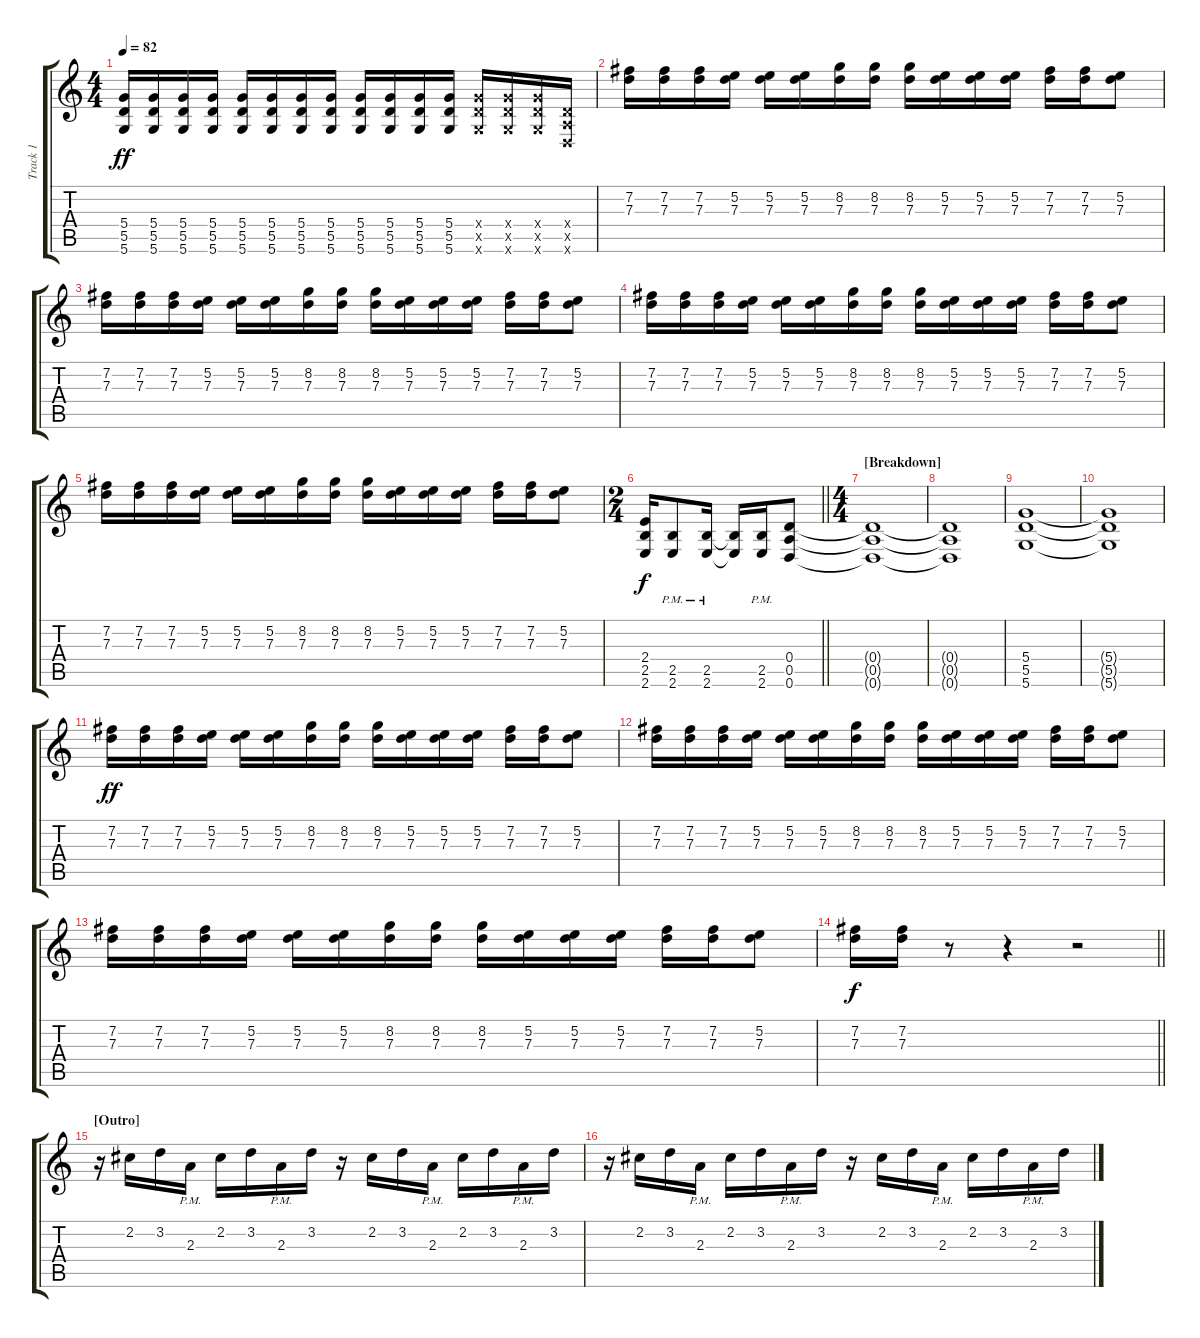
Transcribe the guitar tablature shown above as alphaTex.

\track ("Track 1" "Track 1") {instrument distortionguitar}
\staff {score tabs}
\tuning (E4 B3 G3 D3 A2 D2) {hide}
\ts (4 4)
\tempo 82
\clef g2
\ks c
(5.4 5.5 5.6).16{dy ff} (5.4 5.5 5.6).16 (5.4 5.5 5.6).16 (5.4 5.5 5.6).16 (5.4 5.5 5.6).16 (5.4 5.5 5.6).16 (5.4 5.5 5.6).16 (5.4 5.5 5.6).16 (5.4 5.5 5.6).16 (5.4 5.5 5.6).16 (5.4 5.5 5.6).16 (5.4 5.5 5.6).16 (5.4{x} 5.5{x} 5.6{x}).16 (5.4{x} 5.5{x} 5.6{x}).16 (5.4{x} 5.5{x} 5.6{x}).16 (0.4{x} 0.5{x} 0.6{x}).16 |
(7.2 7.3).16 (7.2 7.3).16 (7.2 7.3).16 (5.2 7.3).16 (5.2 7.3).16 (5.2 7.3).16 (8.2 7.3).16 (8.2 7.3).16 (8.2 7.3).16 (5.2 7.3).16 (5.2 7.3).16 (5.2 7.3).16 (7.2 7.3).16 (7.2 7.3).16 (5.2 7.3).8 |
(7.2 7.3).16 (7.2 7.3).16 (7.2 7.3).16 (5.2 7.3).16 (5.2 7.3).16 (5.2 7.3).16 (8.2 7.3).16 (8.2 7.3).16 (8.2 7.3).16 (5.2 7.3).16 (5.2 7.3).16 (5.2 7.3).16 (7.2 7.3).16 (7.2 7.3).16 (5.2 7.3).8 |
(7.2 7.3).16 (7.2 7.3).16 (7.2 7.3).16 (5.2 7.3).16 (5.2 7.3).16 (5.2 7.3).16 (8.2 7.3).16 (8.2 7.3).16 (8.2 7.3).16 (5.2 7.3).16 (5.2 7.3).16 (5.2 7.3).16 (7.2 7.3).16 (7.2 7.3).16 (5.2 7.3).8 |
(7.2 7.3).16 (7.2 7.3).16 (7.2 7.3).16 (5.2 7.3).16 (5.2 7.3).16 (5.2 7.3).16 (8.2 7.3).16 (8.2 7.3).16 (8.2 7.3).16 (5.2 7.3).16 (5.2 7.3).16 (5.2 7.3).16 (7.2 7.3).16 (7.2 7.3).16 (5.2 7.3).8 |
\ts (2 4)
\barLineRight lightlight
(2.4 2.5 2.6).16{dy f} (2.5{pm} 2.6{pm}).8 (2.5{pm} 2.6{pm}).16 (2.5{t} 2.6{t}).16 (2.5{pm} 2.6{pm}).16 (0.4 0.5 0.6).8 |
\ts (4 4)
\section ("" "[Breakdown]")
(0.4{t} 0.5{t} 0.6{t}).1 |
(0.4{t} 0.5{t} 0.6{t}).1 |
(5.4 5.5 5.6).1 |
(5.4{t} 5.5{t} 5.6{t}).1 |
(7.2 7.3).16{dy ff} (7.2 7.3).16 (7.2 7.3).16 (5.2 7.3).16 (5.2 7.3).16 (5.2 7.3).16 (8.2 7.3).16 (8.2 7.3).16 (8.2 7.3).16 (5.2 7.3).16 (5.2 7.3).16 (5.2 7.3).16 (7.2 7.3).16 (7.2 7.3).16 (5.2 7.3).8 |
(7.2 7.3).16 (7.2 7.3).16 (7.2 7.3).16 (5.2 7.3).16 (5.2 7.3).16 (5.2 7.3).16 (8.2 7.3).16 (8.2 7.3).16 (8.2 7.3).16 (5.2 7.3).16 (5.2 7.3).16 (5.2 7.3).16 (7.2 7.3).16 (7.2 7.3).16 (5.2 7.3).8 |
(7.2 7.3).16 (7.2 7.3).16 (7.2 7.3).16 (5.2 7.3).16 (5.2 7.3).16 (5.2 7.3).16 (8.2 7.3).16 (8.2 7.3).16 (8.2 7.3).16 (5.2 7.3).16 (5.2 7.3).16 (5.2 7.3).16 (7.2 7.3).16 (7.2 7.3).16 (5.2 7.3).8 |
\barLineRight lightlight
(7.2 7.3).16{dy f} (7.2 7.3).16 r.8 r.4 r.2 |
\section ("" "[Outro]")
r.16 2.2.16 3.2.16 2.3{pm}.16 2.2.16 3.2.16 2.3{pm}.16 3.2.16 r.16 2.2.16 3.2.16 2.3{pm}.16 2.2.16 3.2.16 2.3{pm}.16 3.2.16 |
r.16 2.2.16 3.2.16 2.3{pm}.16 2.2.16 3.2.16 2.3{pm}.16 3.2.16 r.16 2.2.16 3.2.16 2.3{pm}.16 2.2.16 3.2.16 2.3{pm}.16 3.2.16
